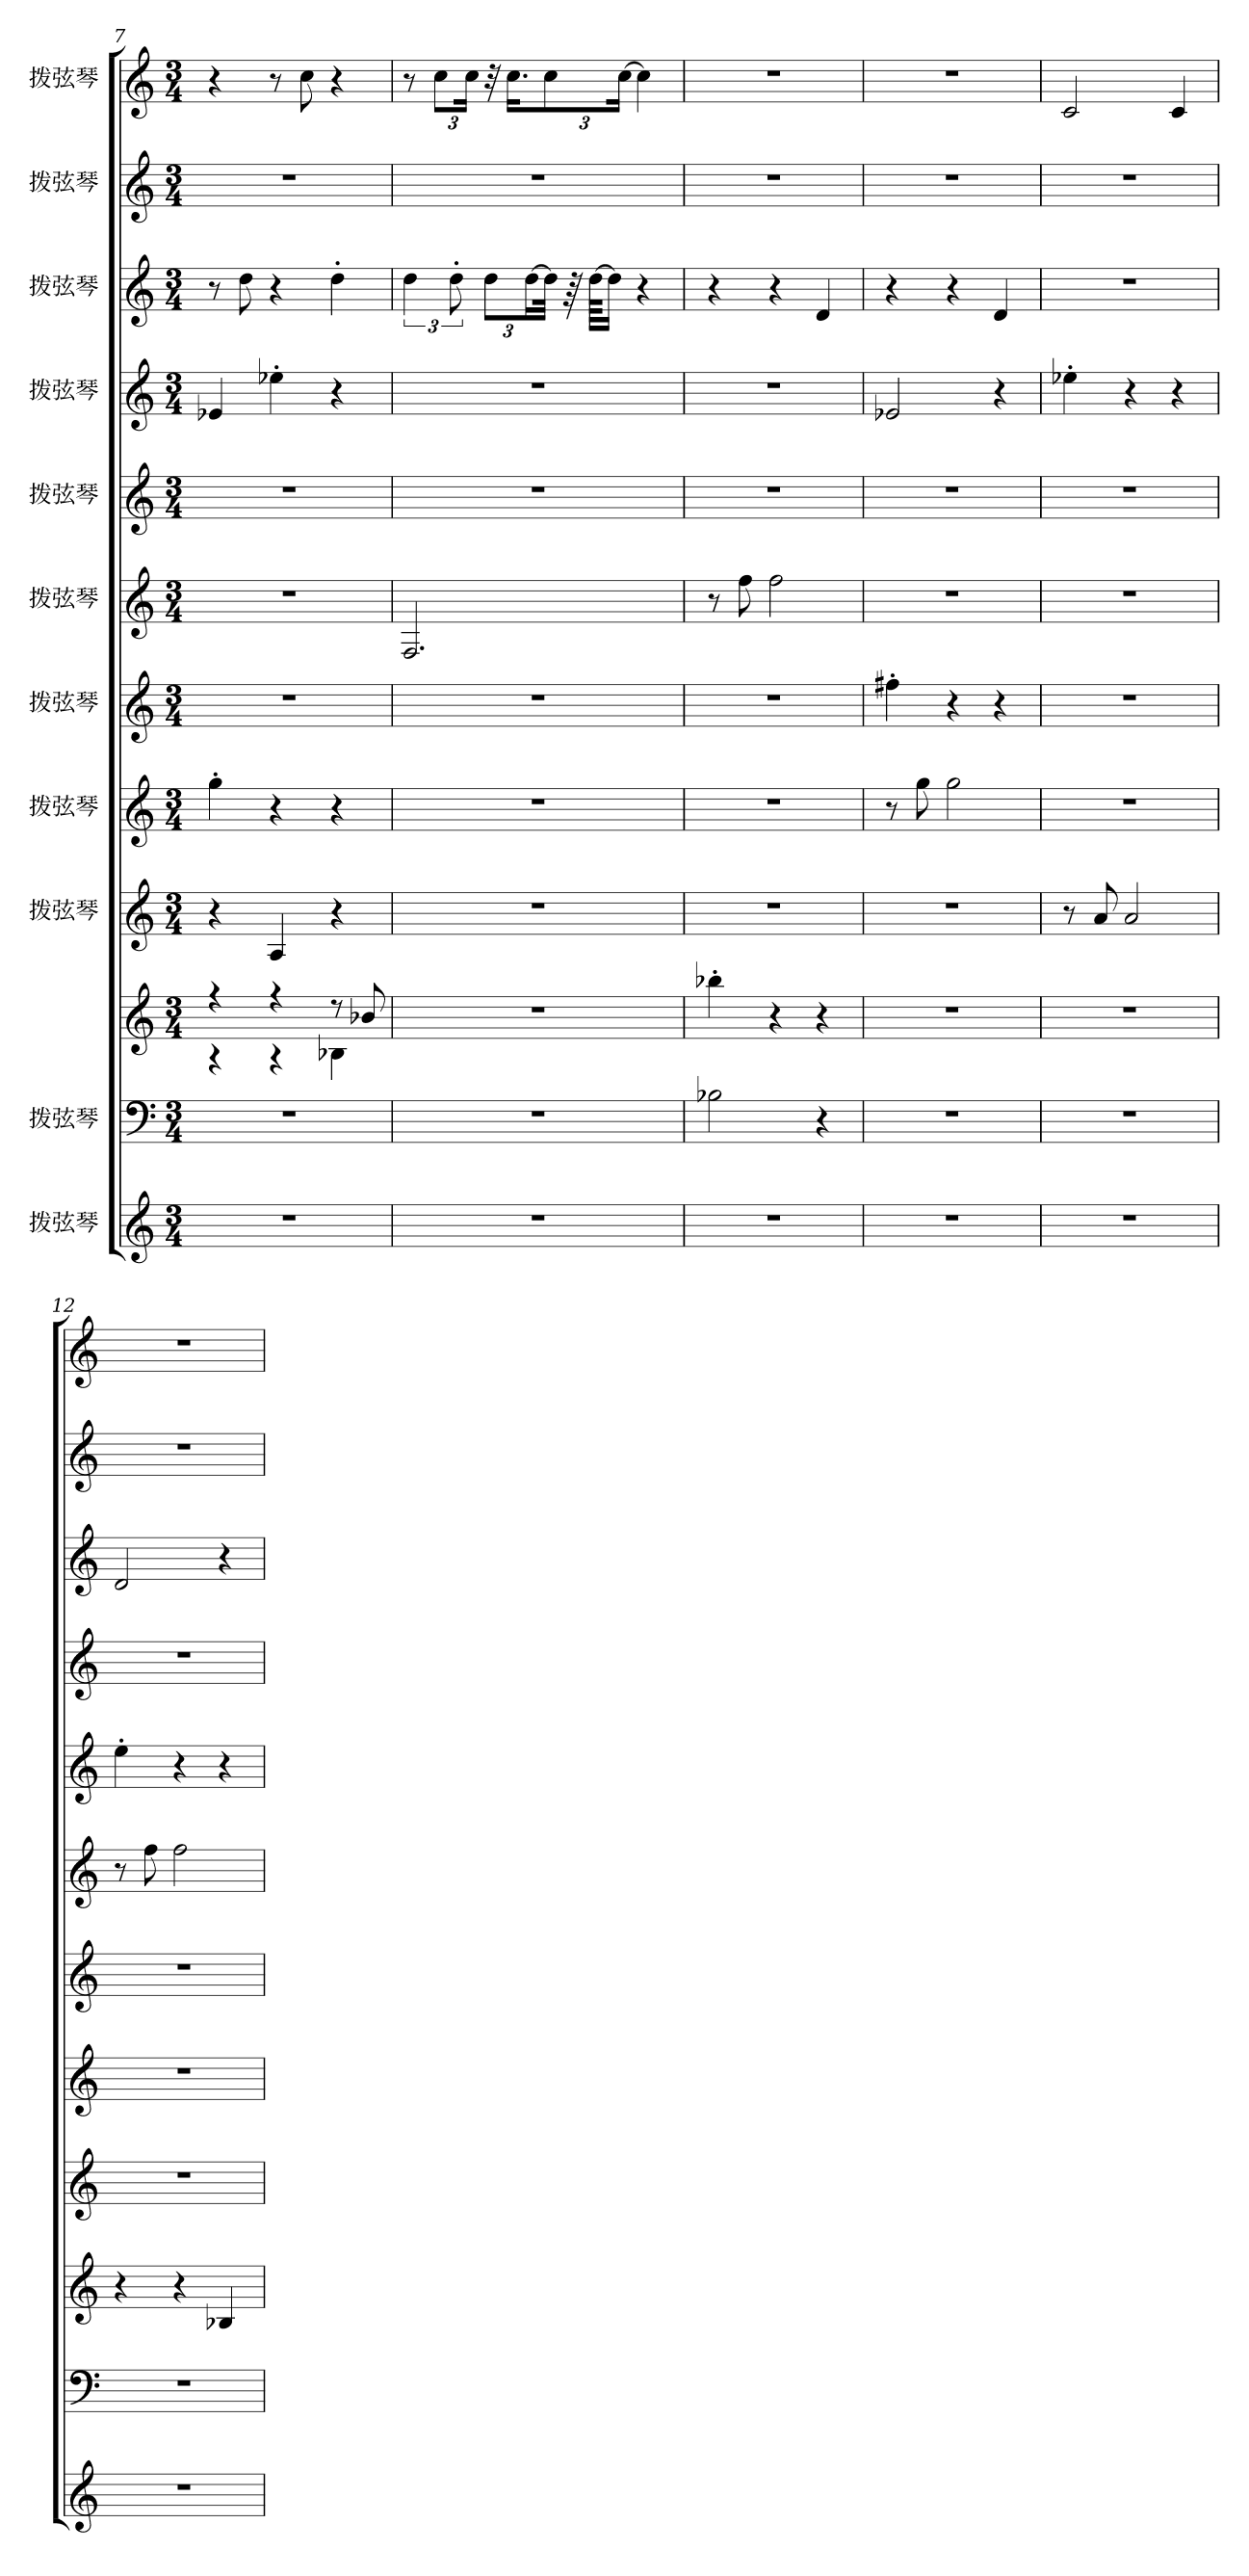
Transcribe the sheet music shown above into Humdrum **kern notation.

**kern	**kern	**kern	**kern	**kern	**kern	**kern	**kern	**kern	**kern	**kern	**kern
*part11	*part10	*part10	*part9	*part8	*part7	*part6	*part5	*part4	*part3	*part2	*part1
*staff12	*staff11	*staff10	*staff9	*staff8	*staff7	*staff6	*staff5	*staff4	*staff3	*staff2	*staff1
*I"拨弦琴	*I"拨弦琴	*	*I"拨弦琴	*I"拨弦琴	*I"拨弦琴	*I"拨弦琴	*I"拨弦琴	*I"拨弦琴	*I"拨弦琴	*I"拨弦琴	*I"拨弦琴
!!LO:PB:g=z
*clefG2	*clefF4	*clefG2	*clefG2	*clefG2	*clefG2	*clefG2	*clefG2	*clefG2	*clefG2	*clefG2	*clefG2
*k[]	*k[]	*k[]	*k[]	*k[]	*k[]	*k[]	*k[]	*k[]	*k[]	*k[]	*k[]
*M3/4	*M3/4	*M3/4	*M3/4	*M3/4	*M3/4	*M3/4	*M3/4	*M3/4	*M3/4	*M3/4	*M3/4
=7	=7	=7	=7	=7	=7	=7	=7	=7	=7	=7	=7
*	*	*^	*	*	*	*	*	*	*	*	*
2.r	2.r	4r	4r	4r	4gg'\	2.r	2.r	2.r	4e-X/	8r	2.r	4r
.	.	.	.	.	.	.	.	.	.	8dd\	.	.
.	.	4r	4r	4A/	4r	.	.	.	4ee-X'\	4r	.	8r
.	.	.	.	.	.	.	.	.	.	.	.	8cc\
.	.	8r	4B-X\	4r	4r	.	.	.	4r	4dd'\	.	4r
.	.	8b-X/	.	.	.	.	.	.	.	.	.	.
*	*	*v	*v	*	*	*	*	*	*	*	*	*
=8	=8	=8	=8	=8	=8	=8	=8	=8	=8	=8	=8
2.r	2.r	2.r	2.r	2.r	2.r	2.F/	2.r	2.r	6dd\	2.r	8r
*	*	*	*	*	*	*	*	*	*	*	*Xbrackettup
.	.	.	.	.	.	.	.	.	.	.	12cc\L
.	.	.	.	.	.	.	.	.	12dd'\	.	.
.	.	.	.	.	.	.	.	.	.	.	24cc\Jk
*	*	*	*	*	*	*	*	*	*Xbrackettup	*	*
.	.	.	.	.	.	.	.	.	12dd\L	.	32r
.	.	.	.	.	.	.	.	.	.	.	16.cc\KL
.	.	.	.	.	.	.	.	.	[24dd\L	.	.
.	.	.	.	.	.	.	.	.	32dd\JJk]	.	12cc\
.	.	.	.	.	.	.	.	.	64r	.	.
.	.	.	.	.	.	.	.	.	[64dd\KKLL	.	.
.	.	.	.	.	.	.	.	.	16dd\JJ]	.	.
.	.	.	.	.	.	.	.	.	.	.	[24cc\Jk
.	.	.	.	.	.	.	.	.	4r	.	4cc\]
=9	=9	=9	=9	=9	=9	=9	=9	=9	=9	=9	=9
2.r	2B-X\	4bb-X'\	2.r	2.r	2.r	8r	2.r	2.r	4r	2.r	2.r
.	.	.	.	.	.	8ff\	.	.	.	.	.
.	.	4r	.	.	.	2ff\	.	.	4r	.	.
.	4r	4r	.	.	.	.	.	.	4d/	.	.
=10	=10	=10	=10	=10	=10	=10	=10	=10	=10	=10	=10
2.r	2.r	2.r	2.r	8r	4ff#X'\	2.r	2.r	2e-X/	4r	2.r	2.r
.	.	.	.	8gg\	.	.	.	.	.	.	.
.	.	.	.	2gg\	4r	.	.	.	4r	.	.
.	.	.	.	.	4r	.	.	4r	4d/	.	.
=11	=11	=11	=11	=11	=11	=11	=11	=11	=11	=11	=11
2.r	2.r	2.r	8r	2.r	2.r	2.r	2.r	4ee-X'\	2.r	2.r	2c/
.	.	.	8a/	.	.	.	.	.	.	.	.
.	.	.	2a/	.	.	.	.	4r	.	.	.
.	.	.	.	.	.	.	.	4r	.	.	4c/
=12	=12	=12	=12	=12	=12	=12	=12	=12	=12	=12	=12
2.r	2.r	4r	2.r	2.r	2.r	8r	4ee'\	2.r	2d/	2.r	2.r
.	.	.	.	.	.	8ff\	.	.	.	.	.
.	.	4r	.	.	.	2ff\	4r	.	.	.	.
.	.	4B-X/	.	.	.	.	4r	.	4r	.	.
=	=	=	=	=	=	=	=	=	=	=	=
*-	*-	*-	*-	*-	*-	*-	*-	*-	*-	*-	*-
